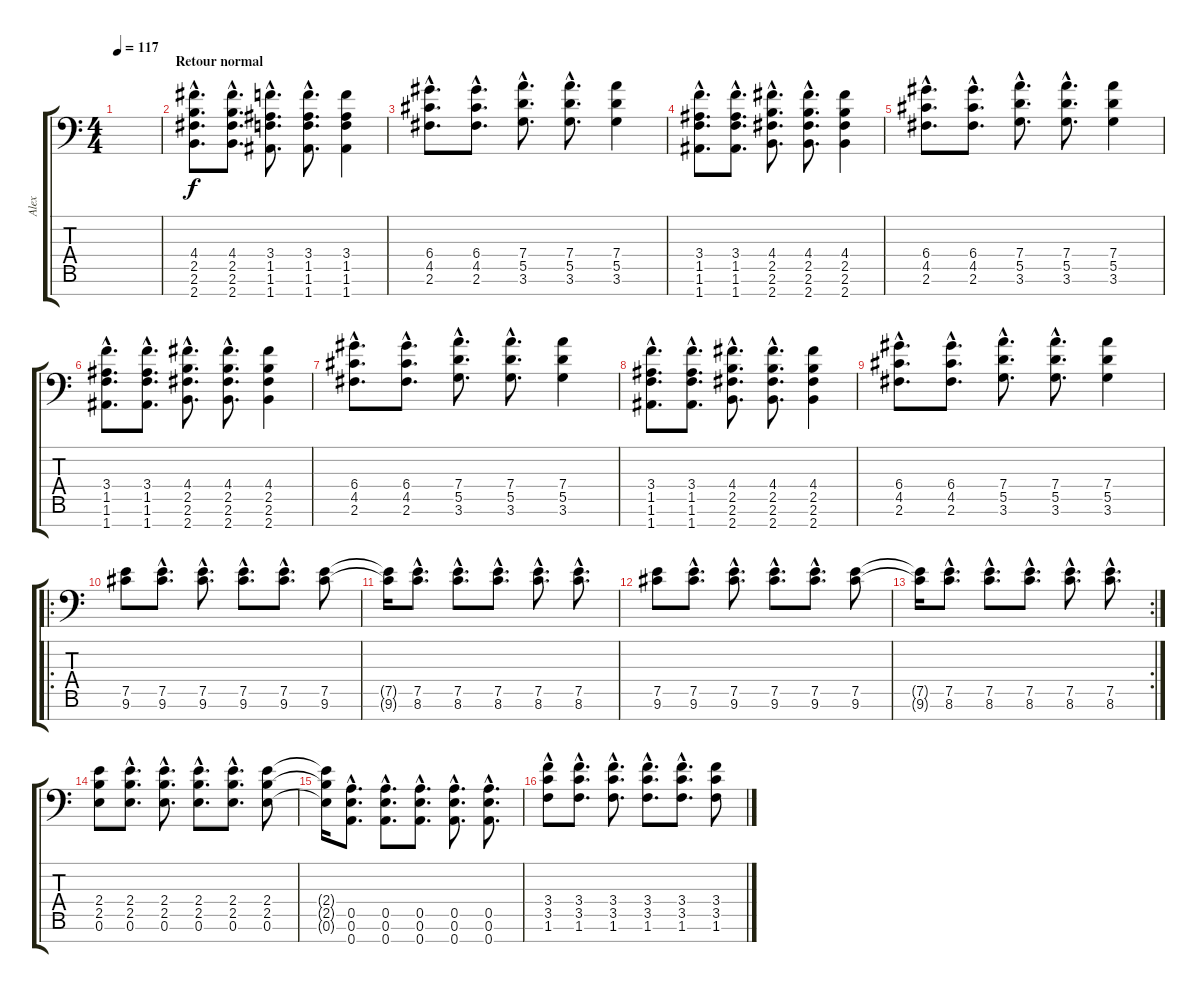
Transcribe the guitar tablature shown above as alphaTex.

\track ("Alex" "Alex") {instrument overdrivenguitar}
\staff {score tabs}
\tuning (E4 B3 G3 D3 A2 E2 A1) {hide}
\ts (4 4)
\tempo 117
\clef f4
\ks c
|
\section ("" "Retour normal")
(4.4{hac} 2.5{hac} 2.6{hac} 2.7{hac}).8{d} (4.4{hac} 2.5{hac} 2.6{hac} 2.7{hac}).8{d} (3.4{hac} 1.5{hac} 1.6{hac} 1.7{hac}).8{d} (3.4{hac} 1.5{hac} 1.6{hac} 1.7{hac}).8{d} (3.4 1.5 1.6 1.7).4 |
(6.4{hac} 4.5{hac} 2.6{hac}).8{d} (6.4{hac} 4.5{hac} 2.6{hac}).8{d} (7.4{hac} 5.5{hac} 3.6{hac}).8{d} (7.4{hac} 5.5{hac} 3.6{hac}).8{d} (7.4 5.5 3.6).4 |
(3.4{hac} 1.5{hac} 1.6{hac} 1.7{hac}).8{d} (3.4{hac} 1.5{hac} 1.6{hac} 1.7{hac}).8{d} (4.4{hac} 2.5{hac} 2.6{hac} 2.7{hac}).8{d} (4.4{hac} 2.5{hac} 2.6{hac} 2.7{hac}).8{d} (4.4 2.5 2.6 2.7).4 |
(6.4{hac} 4.5{hac} 2.6{hac}).8{d} (6.4{hac} 4.5{hac} 2.6{hac}).8{d} (7.4{hac} 5.5{hac} 3.6{hac}).8{d} (7.4{hac} 5.5{hac} 3.6{hac}).8{d} (7.4 5.5 3.6).4 |
(3.4{hac} 1.5{hac} 1.6{hac} 1.7{hac}).8{d} (3.4{hac} 1.5{hac} 1.6{hac} 1.7{hac}).8{d} (4.4{hac} 2.5{hac} 2.6{hac} 2.7{hac}).8{d} (4.4{hac} 2.5{hac} 2.6{hac} 2.7{hac}).8{d} (4.4 2.5 2.6 2.7).4 |
(6.4{hac} 4.5{hac} 2.6{hac}).8{d} (6.4{hac} 4.5{hac} 2.6{hac}).8{d} (7.4{hac} 5.5{hac} 3.6{hac}).8{d} (7.4{hac} 5.5{hac} 3.6{hac}).8{d} (7.4 5.5 3.6).4 |
(3.4{hac} 1.5{hac} 1.6{hac} 1.7{hac}).8{d} (3.4{hac} 1.5{hac} 1.6{hac} 1.7{hac}).8{d} (4.4{hac} 2.5{hac} 2.6{hac} 2.7{hac}).8{d} (4.4{hac} 2.5{hac} 2.6{hac} 2.7{hac}).8{d} (4.4 2.5 2.6 2.7).4 |
(6.4{hac} 4.5{hac} 2.6{hac}).8{d} (6.4{hac} 4.5{hac} 2.6{hac}).8{d} (7.4{hac} 5.5{hac} 3.6{hac}).8{d} (7.4{hac} 5.5{hac} 3.6{hac}).8{d} (7.4 5.5 3.6).4 |
\ro
(7.5 9.6).8 (7.5{hac} 9.6{hac}).8{d} (7.5{hac} 9.6{hac}).8{d} (7.5{hac} 9.6{hac}).8{d} (7.5{hac} 9.6{hac}).8{d} (7.5 9.6).8 |
(7.5{t} 9.6{t}).16 (7.5{hac} 8.6{hac}).8{d} (7.5{hac} 8.6{hac}).8{d} (7.5{hac} 8.6{hac}).8{d} (7.5{hac} 8.6{hac}).8{d} (7.5{hac} 8.6{hac}).8{d} |
(7.5 9.6).8 (7.5{hac} 9.6{hac}).8{d} (7.5{hac} 9.6{hac}).8{d} (7.5{hac} 9.6{hac}).8{d} (7.5{hac} 9.6{hac}).8{d} (7.5 9.6).8 |
\rc 2
(7.5{t} 9.6{t}).16 (7.5{hac} 8.6{hac}).8{d} (7.5{hac} 8.6{hac}).8{d} (7.5{hac} 8.6{hac}).8{d} (7.5{hac} 8.6{hac}).8{d} (7.5{hac} 8.6{hac}).8{d} |
(2.4 2.5 0.6).8 (2.4{hac} 2.5{hac} 0.6{hac}).8{d} (2.4{hac} 2.5{hac} 0.6{hac}).8{d} (2.4{hac} 2.5{hac} 0.6{hac}).8{d} (2.4{hac} 2.5{hac} 0.6{hac}).8{d} (2.4 2.5 0.6).8 |
(2.4{t} 2.5{t} 0.6{t}).16 (0.5{hac} 0.6{hac} 0.7{hac}).8{d} (0.5{hac} 0.6{hac} 0.7{hac}).8{d} (0.5{hac} 0.6{hac} 0.7{hac}).8{d} (0.5{hac} 0.6{hac} 0.7{hac}).8{d} (0.5{hac} 0.6{hac} 0.7{hac}).8{d} |
(3.4{hac} 3.5 1.6).8 (3.4{hac} 3.5{hac} 1.6{hac}).8{d} (3.4{hac} 3.5{hac} 1.6{hac}).8{d} (3.4{hac} 3.5{hac} 1.6{hac}).8{d} (3.4{hac} 3.5{hac} 1.6{hac}).8{d} (3.4 3.5 1.6).8
